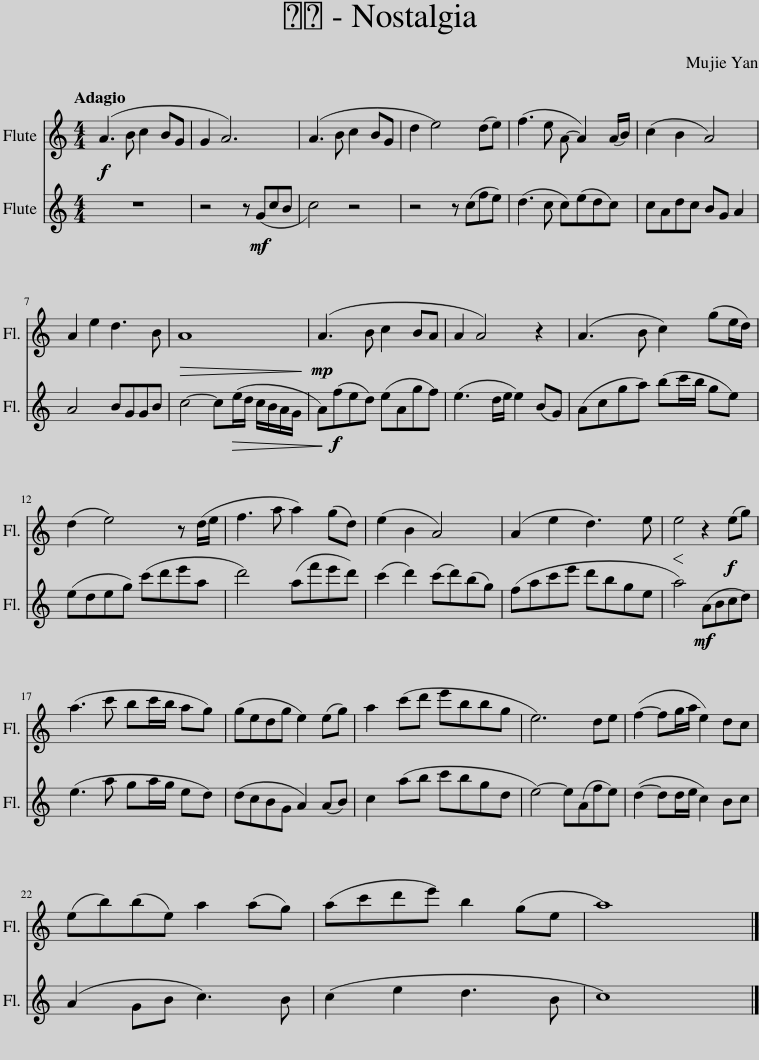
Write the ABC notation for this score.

X:1
%%score 1 2
L:1/8
Q:1/4=80
M:4/4
I:linebreak $
K:C
V:1 treble
V:2 treble
V:1
!f! (A3 B c2 BG | G2 A6) | (A3 B c2 BG | d2 e4) (de) | (f3 e A- A2) (A/B/) | %5
 (c2 B2 A4) |$ A2 e2 d3 B |!>(! A8!>)! |!mp! (A3 B c2 BA | A2 A4) z2 | %10
 (A3 B c2) (ge/d/) |$ (d2 e4) z (d/e/ | f3 a a2) (gd) | (e2 B2 A4) | (A2 e2 d3) e | %15
!<(! e4 z2!f! (eg)!<)! |$ (a3 c' bc'/b/ ag) | (gedg e2) (eg) | a2 (c'd' e'bbg | e6) de | %20
 (f2- fg/a/ e2) dc |$ (eb)(be) a2 (ag) | (ac'd'e') b2 (ge | a8) |] %24
V:2
 z8 | z4 z!mf! (GcB | c4) z4 | z4 z (cfe) | (d3 c c)(edc) | %5
 cAdc BG A2 |$ A4 BGGB | c4- c!>(!(e/d/ c/B/A/G/!>)! | A)!f!(fed) (eAgf) | (e3 d/e/ e2) (BG) | %10
 (Acga) (bc'/b/ ge) |$ (edeg) (c'd'e'a | d'4) (af'e'd') | (c'2 d'2) (c'd')(bg) | (fac'e' d'bge | %15
 a4)!mf! (ABcd) |$ (e3 a ga/g/ ed) | (dcBG A2) (AB) | c2 (ab c'bgd | e4-) e(Afe) | %20
 (d2- dd/e/ c2) Bc |$ (A2 GB c3) B | (c2 e2 d3 B | c8) |] %24
